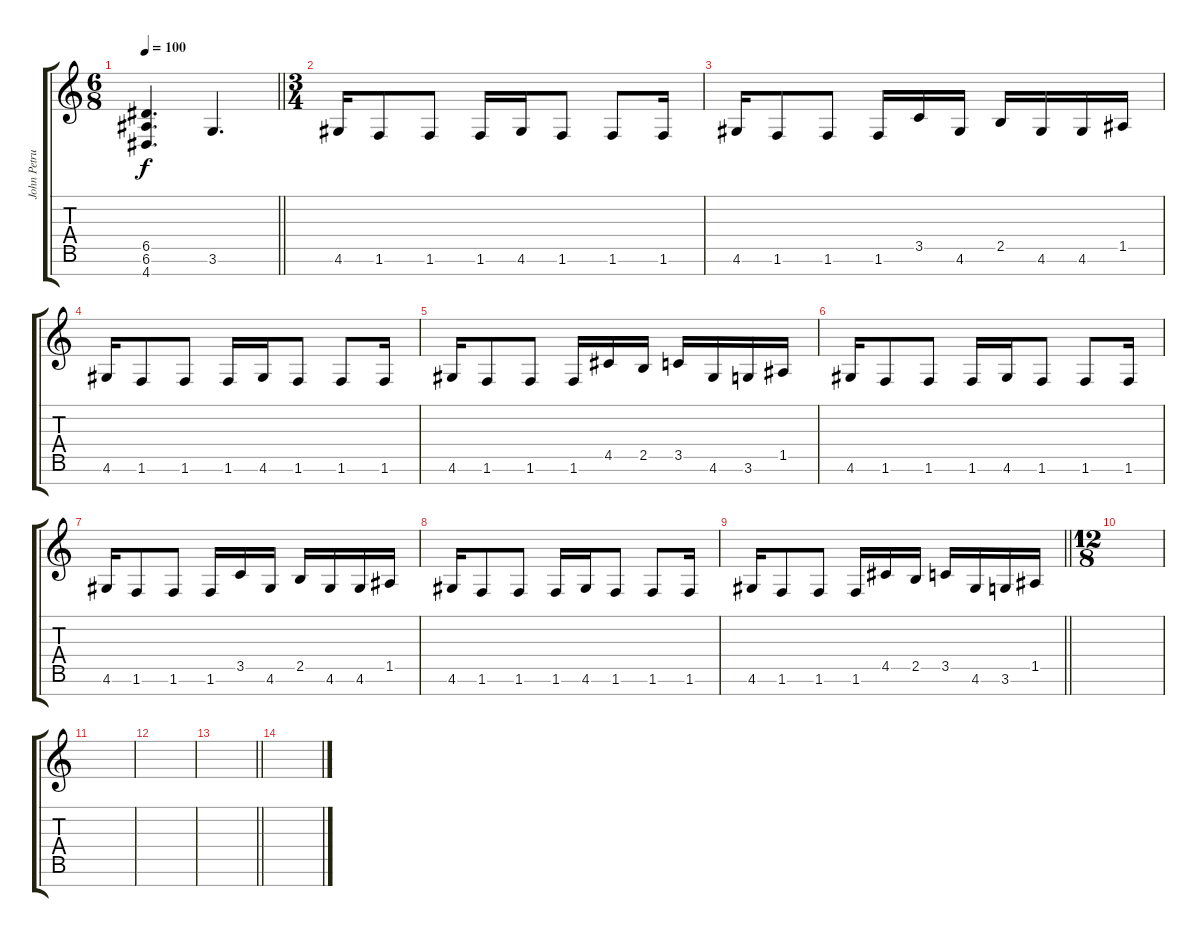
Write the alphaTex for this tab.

\track ("John Petrucci" "John Petru") {instrument distortionguitar}
\staff {score tabs}
\tuning (E4 B3 G3 D3 A2 E2 B1) {hide}
\ts (6 8)
\tempo 100
\clef g2
\barLineRight lightlight
\ks c
(6.5 6.6 4.7).4{d dy f} 3.6.4{d} |
\ts (3 4)
\section ("" "")
4.6.16 1.6.8 1.6.8 1.6.16 4.6.16 1.6.8 1.6.8 1.6.16 |
4.6.16 1.6.8 1.6.8 1.6.16 3.5.16 4.6.16 2.5.16 4.6.16 4.6.16 1.5.16 |
4.6.16 1.6.8 1.6.8 1.6.16 4.6.16 1.6.8 1.6.8 1.6.16 |
4.6.16 1.6.8 1.6.8 1.6.16 4.5.16 2.5.16 3.5.16 4.6.16 3.6.16 1.5.16 |
4.6.16 1.6.8 1.6.8 1.6.16 4.6.16 1.6.8 1.6.8 1.6.16 |
4.6.16 1.6.8 1.6.8 1.6.16 3.5.16 4.6.16 2.5.16 4.6.16 4.6.16 1.5.16 |
4.6.16 1.6.8 1.6.8 1.6.16 4.6.16 1.6.8 1.6.8 1.6.16 |
\barLineRight lightlight
4.6.16 1.6.8 1.6.8 1.6.16 4.5.16 2.5.16 3.5.16 4.6.16 3.6.16 1.5.16 |
\ts (12 8)
\section ("" "")
|
|
|
\barLineRight lightlight
|
\section ("" "")
